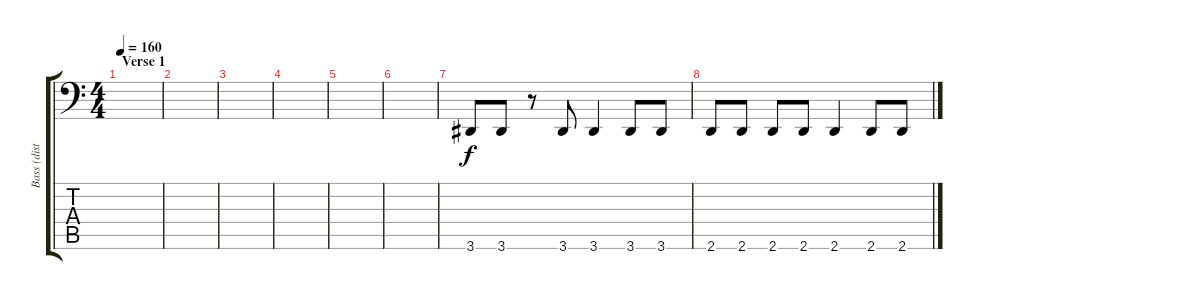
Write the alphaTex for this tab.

\track ("Bass (distortion)" "Bass (dist") {instrument synthbass1}
\staff {score tabs}
\tuning (D3 A2 F2 C2 G1 C1) {hide}
\ts (4 4)
\section ("" "Verse 1")
\tempo 160
\clef f4
\ks c
|
|
|
|
|
|
3.6.8 3.6.8 r.8 3.6.8 3.6.4 3.6.8 3.6.8 |
2.6.8 2.6.8 2.6.8 2.6.8 2.6.4 2.6.8 2.6.8
